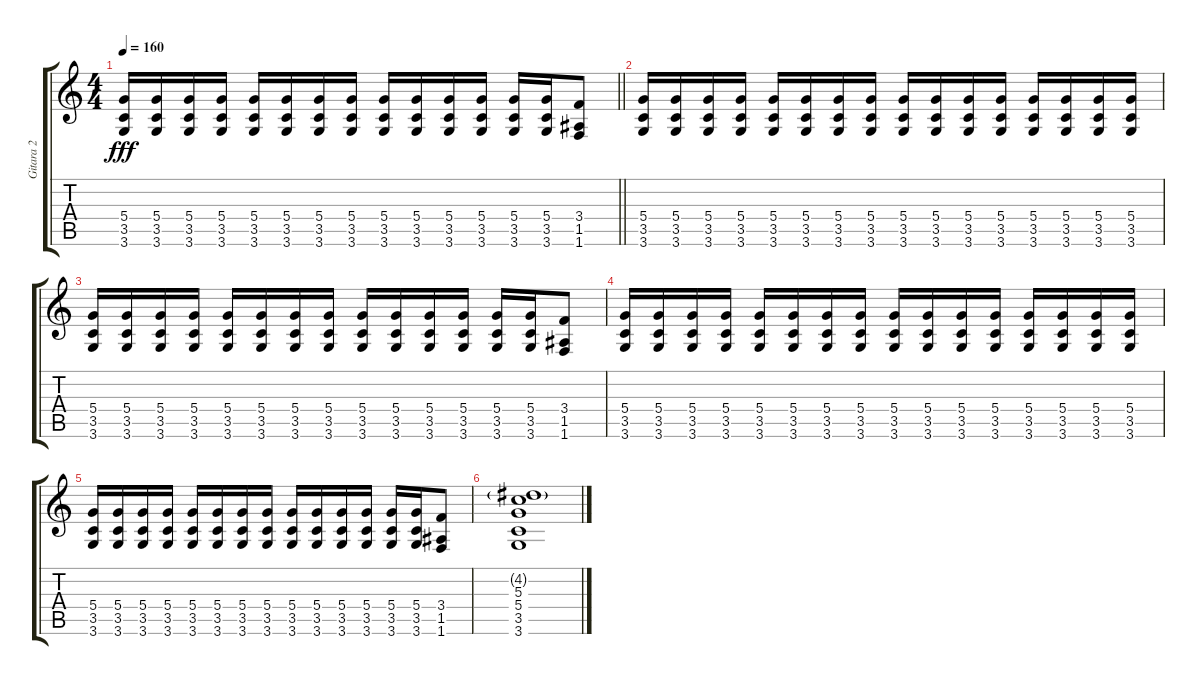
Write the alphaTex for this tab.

\track ("Gitara 2" "Gitara 2") {instrument overdrivenguitar}
\staff {score tabs}
\tuning (E4 B3 G3 D3 A2 E2) {hide}
\ts (4 4)
\tempo 160
\clef g2
\barLineRight lightlight
\ks c
(5.4 3.5 3.6).16{dy fff} (5.4 3.5 3.6).16 (5.4 3.5 3.6).16 (5.4 3.5 3.6).16 (5.4 3.5 3.6).16 (5.4 3.5 3.6).16 (5.4 3.5 3.6).16 (5.4 3.5 3.6).16 (5.4 3.5 3.6).16 (5.4 3.5 3.6).16 (5.4 3.5 3.6).16 (5.4 3.5 3.6).16 (5.4 3.5 3.6).16 (5.4 3.5 3.6).16 (3.4 1.5 1.6).8 |
\section ("" "")
(5.4 3.5 3.6).16 (5.4 3.5 3.6).16 (5.4 3.5 3.6).16 (5.4 3.5 3.6).16 (5.4 3.5 3.6).16 (5.4 3.5 3.6).16 (5.4 3.5 3.6).16 (5.4 3.5 3.6).16 (5.4 3.5 3.6).16 (5.4 3.5 3.6).16 (5.4 3.5 3.6).16 (5.4 3.5 3.6).16 (5.4 3.5 3.6).16 (5.4 3.5 3.6).16 (5.4 3.5 3.6).16 (5.4 3.5 3.6).16 |
(5.4 3.5 3.6).16 (5.4 3.5 3.6).16 (5.4 3.5 3.6).16 (5.4 3.5 3.6).16 (5.4 3.5 3.6).16 (5.4 3.5 3.6).16 (5.4 3.5 3.6).16 (5.4 3.5 3.6).16 (5.4 3.5 3.6).16 (5.4 3.5 3.6).16 (5.4 3.5 3.6).16 (5.4 3.5 3.6).16 (5.4 3.5 3.6).16 (5.4 3.5 3.6).16 (3.4 1.5 1.6).8 |
(5.4 3.5 3.6).16 (5.4 3.5 3.6).16 (5.4 3.5 3.6).16 (5.4 3.5 3.6).16 (5.4 3.5 3.6).16 (5.4 3.5 3.6).16 (5.4 3.5 3.6).16 (5.4 3.5 3.6).16 (5.4 3.5 3.6).16 (5.4 3.5 3.6).16 (5.4 3.5 3.6).16 (5.4 3.5 3.6).16 (5.4 3.5 3.6).16 (5.4 3.5 3.6).16 (5.4 3.5 3.6).16 (5.4 3.5 3.6).16 |
(5.4 3.5 3.6).16 (5.4 3.5 3.6).16 (5.4 3.5 3.6).16 (5.4 3.5 3.6).16 (5.4 3.5 3.6).16 (5.4 3.5 3.6).16 (5.4 3.5 3.6).16 (5.4 3.5 3.6).16 (5.4 3.5 3.6).16 (5.4 3.5 3.6).16 (5.4 3.5 3.6).16 (5.4 3.5 3.6).16 (5.4 3.5 3.6).16 (5.4 3.5 3.6).16 (3.4 1.5 1.6).8 |
(4.2{g} 5.3 5.4 3.5 3.6).1
